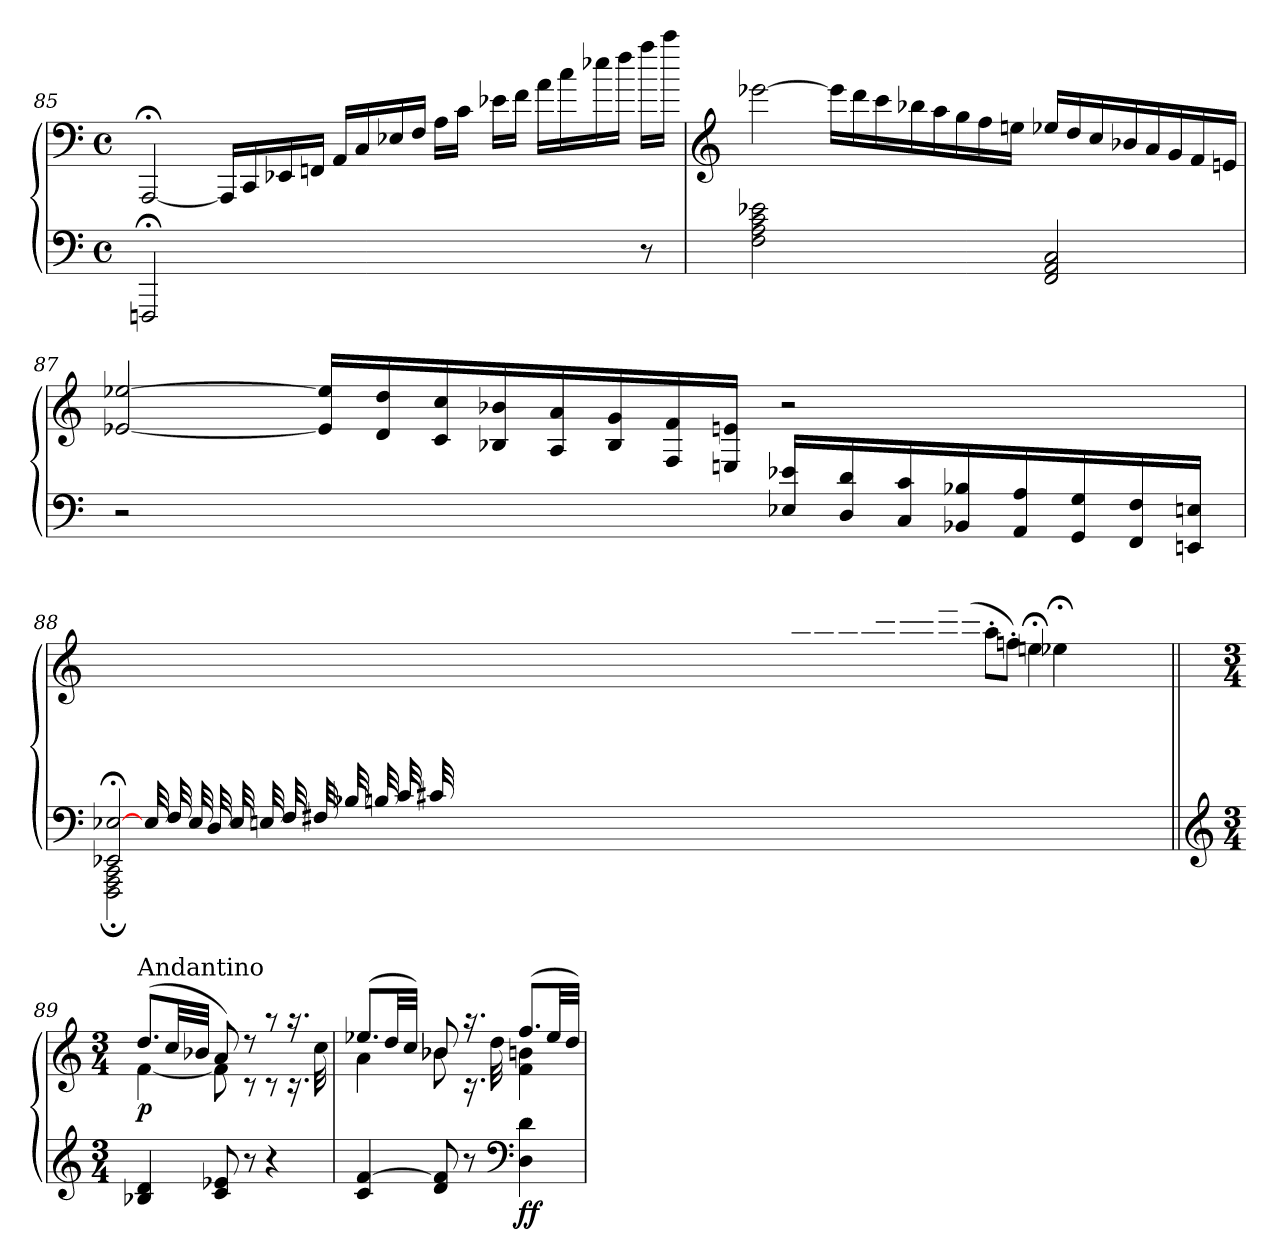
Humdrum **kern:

**kern	**kern	**dynam
*part1	*part1	*part1
*staff2	*staff1	*staff1/2
!!LO:PB:g=z
*clefF4	*clefF4	*
*k[]	*k[]	*
*M4/4	*M4/4	*
*met(c)	*met(c)	*
=85	=85	=85
2FFFni;/	[2AAA;</	.
1ryy	16AAA/LL]	.
.	16CC/	.
.	16EE-X/	.
.	16FFni/JJ	.
.	16AA/LL	.
.	16C/	.
.	16E-X/	.
.	16F/JJ	.
.	16A\LL	.
.	16c\JJ	.
.	16e-X\LL	.
.	16f\JJ	.
.	16a\LL	.
.	16cc\	.
.	16ee-X\	.
.	16ff\JJ	.
8r	16aa\LL	.
.	16ccc\JJ	.
!!LO:LB:g=z
=86	=86	=86
*	*clefG2	*
2F\ 2A\ 2c\ 2e-X\	[2eee-X\	.
2ryy	16eee-\LL]	.
.	16ddd\	.
.	16ccc\	.
.	16bb-X\	.
.	16aa\	.
.	16gg\	.
.	16ff\	.
.	16eeni\JJ	.
2FF/ 2AA/ 2C/	16ee-X/LL	.
.	16dd/	.
.	16cc/	.
.	16b-X/	.
.	16a/	.
.	16g/	.
.	16f/	.
.	16eni/JJ	.
=87	=87	=87
2r	[2e-X/ [2ee-X/	.
2ryy	16e-/] 16ee-/]LL	.
.	16d/ 16dd/	.
.	16c/ 16cc/	.
.	16B-X/ 16b-X/	.
.	16A/ 16a/	.
.	16B-/ 16g/	.
.	16F/ 16f/	.
.	16Eni/ 16en/JJ	.
16E-X/ 16e-X/LL	2r	.
16D/ 16d/	.	.
16C/ 16c/	.	.
16BB-X/ 16B-X/	.	.
16AA/ 16A/	.	.
16GG/ 16G/	.	.
16FF/ 16F/	.	.
16EEni/ 16En/JJ	.	.
!!LO:LB:g=z
=88	=88	=88
*^	*	*
2EE-X/;< [2E-X/;<	2FFF\; 2AAA\; 2CC\;	2..ryy	.
32E-/LLL	0.ryy	.	.
32F/	.	.	.
32E-/	.	.	.
32D/	.	.	.
32E-/	.	.	.
32En/	.	.	.
32F/	.	.	.
32F#X/	.	.	.
32B-X/	.	.	.
32Bn/	.	.	.
32c/	.	.	.
32c#X/	.	.	.
1ryy	.	32d\	.
.	.	32e-X\	.
.	.	32en\	.
.	.	32f\	.
.	.	32f#X\	.
.	.	32g\	.
.	.	32a-X\	.
.	.	32an\	.
.	.	32b-X\	.
.	.	32bn\	.
.	.	32cc\	.
.	.	32cc#X\	.
.	.	32dd\	.
.	.	32ee-X\	.
.	.	32een\	.
.	.	32ff\	.
.	.	32ff#X\	.
.	.	32gg\	.
.	.	32aa-X\	.
.	.	32aan\	.
.	.	32bb-X\	.
.	.	32bbn\	.
.	.	32ccc\	.
.	.	32ccc#X\	.
.	.	32ddd\JJ	.
.	.	8eee-X!\	.
.	.	(>8cccn'<!\J	.
1ryy	.	.	.
.	.	8aa'>\L	.
.	.	8ffn'>\J)	.
.	.	4eeni;<\	.
.	.	4ee-X;<\	.
.	.	2ryy	.
2ryy	.	.	.
.	.	4ryy	.
8ryy	.	.	.
.	.	16.ryy	.
*v	*v	*	*
!!LO:LB:g=z
=89||	=89||	=89||
*clefG2	*	*
*M3/4	*M3/4	*
*	*^	*
!	!LO:TX:a:t=Andantino	!	!
!	!	!	!LO:DY:b
4B-X/ 4d/	(>8.dd/L	[<4f\	p
.	32cc/LL	.	.
.	32b-X/JJJ	.	.
8c/ 8e-X/	8a/)	8f\]	.
8r	8r	8rc	.
4r	8raa	8rc	.
.	16.raa	16.rc	.
.	32cc\	32ryy	.
=90	=90	=90	=90
4c/ [4f/	(>8.ee-X/L	4a\	.
.	32dd/LL	.	.
.	32cc/JJJ)	.	.
8d/ 8f/]	8b-X/	8b-\	.
8r	16.raa	16.rc	.
.	32dd\	32ryy	.
*clefF4	*	*	*
!	!	!	!LO:DY:b=2
!	!	!	!LO:DY:n=1:b
4D\ 4d\	(>8.ff/L	4f\ 4bn\	f f
.	32ee-/LL	.	.
.	32dd/JJJ)	.	.
*	*v	*v	*
=	=	=
*-	*-	*-
